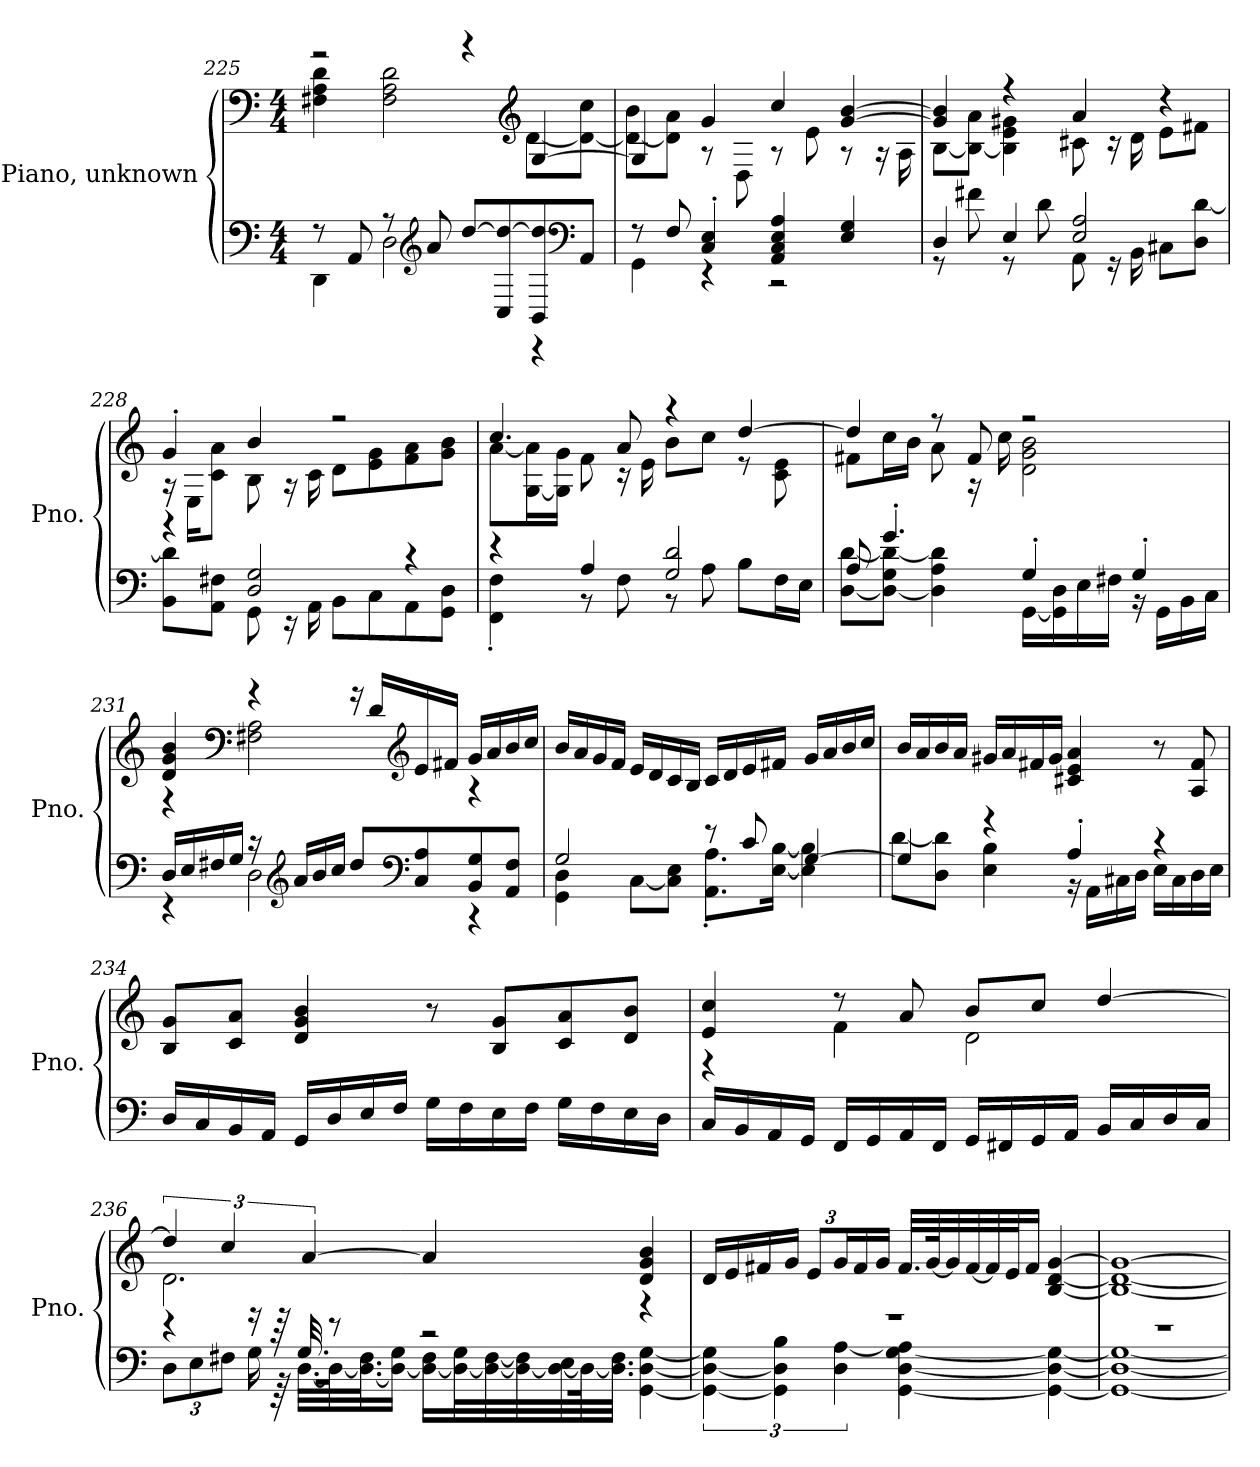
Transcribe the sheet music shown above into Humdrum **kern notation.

**kern	**kern
*part1	*part1
*staff2	*staff1
*I"Piano, unknown	*
*I'Pno.	*
*clefF4	*clefF4
*k[]	*k[]
*M4/4	*M4/4
=225	=225
*^	*^
8r	4DD\	2r	4F#X\ 4A\ 4d\
8AA/	.	.	.
8r	2D\	.	2F#\ 2A\ 2d\
*clefG2	*	*	*
8a/	.	.	.
[8dd/L	.	4r	.
8C/ 8dd/_	.	.	.
*	*	*clefG2	*
8BB/ 8dd/]	4r	[4G/	[8d\L
*clefF4	*	*	*
8AA/J	.	.	8d\_ 8cc\J
=226	=226	=226	=226
8r	4GG\	4G/]	8d\_ 8b\L
8F/	.	.	8d\] 8a\J
4C/' 4E/'	4r	4g/	8r
.	.	.	8D\
4AA/ 4C/ 4E/ 4A/	2r	4cc/	8r
.	.	.	8e\
4E/ 4G/	.	[4g/ [4b/	8r
.	.	.	16r
.	.	.	16A\
!!LO:PB:g=z	!!
=227	=227	=227	=227
4D/	8r	4g/] 4b/]	[8B\L
.	8f#X\	.	8B\_ 8a\J
4E/	8r	4r	4B\] 4e\ 4g#X\
.	8d\	.	.
2E/ 2A/	8AA\	4a/	8c#X\
.	16r	.	16r
.	16BB\	.	16d\
.	8C#X\L	4r	8e\L
.	8D\ [8d\J	.	8f#X\J
=228	=228	=228	=228
4r	8BB\ 8d\]L	4g'/	16r
.	.	.	16E\KL
.	8AA\ 8F#X\J	.	8c\ 8a\J
2D/ 2G/	8GG\	4b/	8B\
.	16r	.	16r
.	16AA\	.	16c\
.	8BB\L	2r	8d\L
.	8C\	.	8e\ 8g\
4r	8AA\	.	8f\ 8a\
.	8GG\ 8D\J	.	8g\ 8b\J
=229	=229	=229	=229
4r	4FF\' 4F\'	4.cc/	[8a\L
.	.	.	[16G\ 16a\]L
.	.	.	16G\] 16g\JJ
4A/	8r	.	8f\
.	8F\	8a/	16r
.	.	.	16e\
2G/ 2d/	8r	4r	8b\L
.	8A\	.	8cc\J
.	8B\L	[4dd/	8r
.	16F\L	.	8c\ 8e\
.	16E\JJ	.	.
!!LO:LB:g=z	!!
=230	=230	=230	=230
8A/	[8D\ [8d\L	4dd/]	8f#X\L
4.g'/	8D\_ 8G\ 8d\_J	.	16cc\L
.	.	.	16b\JJ
.	4D\] 4A\ 4d\]	8r	8a\
.	.	8f#/	16r
.	.	.	16cc\
4G'/	[16GG\LL	2r	2d\ 2g\ 2b\
.	16GG\] 16D\	.	.
.	16E\	.	.
.	16F#X\JJ	.	.
4G'/	16r	.	.
.	16GG\LL	.	.
.	16BB\	.	.
.	16C\JJ	.	.
=231	=231	=231	=231
16D/LL	4r	4d/ 4g/ 4b/	4r
16E/	.	.	.
16F#X/	.	.	.
16G/JJ	.	.	.
*	*	*clefF4	*
16r	2D\	4r	2F#X\ 2A\
*clefG2	*	*	*
16a/LL	.	.	.
16b/	.	.	.
16cc/JJ	.	.	.
8dd/L	.	16r	.
.	.	16d/LL	.
*clefF4	*	*clefG2	*
8C/ 8A/	.	16e/	.
.	.	16f#X/JJ	.
8BB/ 8G/	4r	16g/LL	4r
.	.	16a/	.
8AA/ 8F#/J	.	16b/	.
.	.	16cc/JJ	.
*	*	*v	*v
!!LO:LB:g=z
=232	=232	=232
2G/	4GG\ 4D\	16b/LL
.	.	16a/
.	.	16g/
.	.	16f/JJ
.	[8C\L	16e/LL
.	.	16d/
.	8C\] 8E\J	16c/
.	.	16B/JJ
8r	8.AA\' 8.A\'L	16c/LL
.	.	16d/
8c/	.	16e/
.	[16E\ [16B\Jk	16f#X/JJ
[4G/	4E\] 4B\]	16g/LL
.	.	16a/
.	.	16b/
.	.	16cc/JJ
=233	=233	=233
4G/]	[8d\L	16b/LL
.	.	16a/
.	8D\ 8d\]J	16b/
.	.	16a/JJ
4r	4E\ 4B\	16g#X/LL
.	.	16a/
.	.	16f#X/
.	.	16g#/JJ
4A'/	16r	4c#X/ 4e/ 4a/
.	16AA\LL	.
.	16C#X\	.
.	16D\JJ	.
4r	16E\LL	8r
.	16C#\	.
.	16D\	8A/ 8f#/
.	16E\JJ	.
*v	*v	*
!!LO:LB:g=z
=234	=234
16D/LL	8B/ 8g/L
16C/	.
16BB/	8c/ 8a/J
16AA/JJ	.
16GG/LL	4d/ 4g/ 4b/
16D/	.
16E/	.
16F/JJ	.
16G\LL	8r
16F\	.
16E\	8B/ 8g/L
16F\JJ	.
16G\LL	8c/ 8a/
16F\	.
16E\	8d/ 8b/J
16D\JJ	.
=235	=235
*	*^
16C/LL	4e/ 4cc/	4r
16BB/	.	.
16AA/	.	.
16GG/JJ	.	.
16FF/LL	8r	4f\
16GG/	.	.
16AA/	8a/	.
16FF/JJ	.	.
16GG/LL	8b/L	2d\
16FF#X/	.	.
16GG/	8cc/J	.
16AA/JJ	.	.
16BB/LL	[4dd/	.
16C/	.	.
16D/	.	.
16C/JJ	.	.
!!LO:LB:g=z	!!
=236	=236	=236
*^	*	*
*	*Xbrackettup	*	*
4r	12D\L	6dd/]	2.d\
.	12E\	.	.
.	12F#X\J	6cc/	.
16r	16G\	.	.
64r	64r	.	.
32.G/	[32.D\LLL	.	.
.	.	[6a/	.
8r	64D\K_	.	.
.	32.D\_ 32.F#\J	.	.
.	16D\_ 16G\JJ	.	.
2r	16D\_ 16F#\LL	4a/]	.
.	32D\_ 32G\L	.	.
.	32D\_ [32F#\	.	.
.	32D\_ 32F#\]	.	.
.	32D\_ 32E\	.	.
.	64D\K_	.	.
.	32.D\] 32.F#\JJJ	.	.
.	[4GG\ [4D\ [4G\	4d/ 4g/ 4b/	4r
*	*	*v	*v
=237	=237	=237
*	*brackettup	*
1r	6GG\_ 6D\_ 6G\]	16d/LL
.	.	16e/
.	.	16f#X/
.	6GG\] 6D\] 6B\	.
.	.	16g/JJ
*	*	*Xbrackettup
.	.	12e/L
.	6D\ [6A\	24g/L
.	.	16f#/
.	.	16g/JJ
.	[4GG\ [4D\ [4G\ 4A\]	32.f#/LLL
.	.	[64g/K
.	.	32g/]
.	.	[32f#/
.	.	32f#/]
.	.	32e/J
.	.	16f#/JJ
.	4GG\_ 4D\_ 4G\_	[4B/ [4d/ [4g/
=238	=238	=238
1r	1GG_ 1D_ 1G_	1B_ 1d_ 1g_
*v	*v	*
=	=
*-	*-
